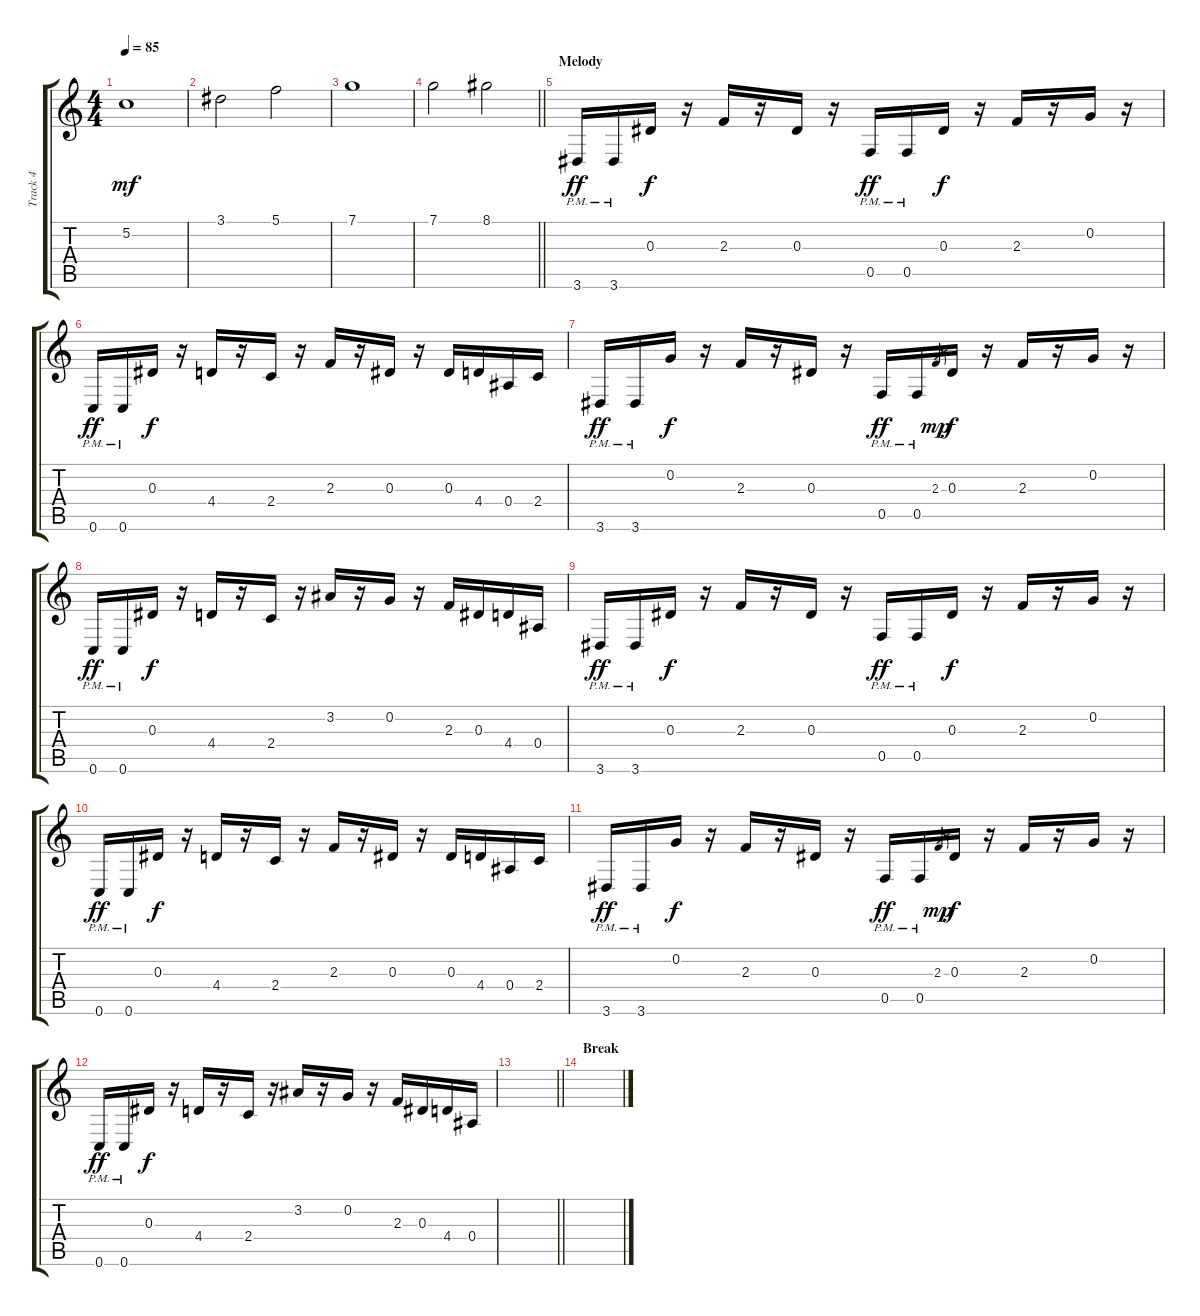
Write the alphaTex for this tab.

\track ("Track 4" "Track 4") {instrument distortionguitar}
\staff {score tabs}
\tuning (C4 G3 Eb3 Bb2 F2 C2) {hide}
\ts (4 4)
\tempo 85
\clef g2
\ks c
5.2.1{dy mf} |
3.1.2 5.1.2 |
7.1.1 |
\barLineRight lightlight
7.1.2 8.1.2 |
\section ("" "Melody")
3.6{pm}.16{dy ff} 3.6{pm}.16 0.3.16{dy f} r.16 2.3.16 r.16 0.3.16 r.16 0.5{pm}.16{dy ff} 0.5{pm}.16 0.3.16{dy f} r.16 2.3.16 r.16 0.2.16 r.16 |
0.6{pm}.16{dy ff} 0.6{pm}.16 0.3.16{dy f} r.16 4.4.16 r.16 2.4.16 r.16 2.3.16 r.16 0.3.16 r.16 0.3.16 4.4.16 0.4.16 2.4.16 |
3.6{pm}.16{dy ff} 3.6{pm}.16 0.2.16{dy f} r.16 2.3.16 r.16 0.3.16 r.16 0.5{pm}.16{dy ff} 0.5{pm}.16 2.3.8{gr dy mp} 0.3.16{dy f} r.16 2.3.16 r.16 0.2.16 r.16 |
0.6{pm}.16{dy ff} 0.6{pm}.16 0.3.16{dy f} r.16 4.4.16 r.16 2.4.16 r.16 3.2.16 r.16 0.2.16 r.16 2.3.16 0.3.16 4.4.16 0.4.16 |
3.6{pm}.16{dy ff} 3.6{pm}.16 0.3.16{dy f} r.16 2.3.16 r.16 0.3.16 r.16 0.5{pm}.16{dy ff} 0.5{pm}.16 0.3.16{dy f} r.16 2.3.16 r.16 0.2.16 r.16 |
0.6{pm}.16{dy ff} 0.6{pm}.16 0.3.16{dy f} r.16 4.4.16 r.16 2.4.16 r.16 2.3.16 r.16 0.3.16 r.16 0.3.16 4.4.16 0.4.16 2.4.16 |
3.6{pm}.16{dy ff} 3.6{pm}.16 0.2.16{dy f} r.16 2.3.16 r.16 0.3.16 r.16 0.5{pm}.16{dy ff} 0.5{pm}.16 2.3.8{gr dy mp} 0.3.16{dy f} r.16 2.3.16 r.16 0.2.16 r.16 |
0.6{pm}.16{dy ff} 0.6{pm}.16 0.3.16{dy f} r.16 4.4.16 r.16 2.4.16 r.16 3.2.16 r.16 0.2.16 r.16 2.3.16 0.3.16 4.4.16 0.4.16 |
\barLineRight lightlight
|
\section ("" "Break")
